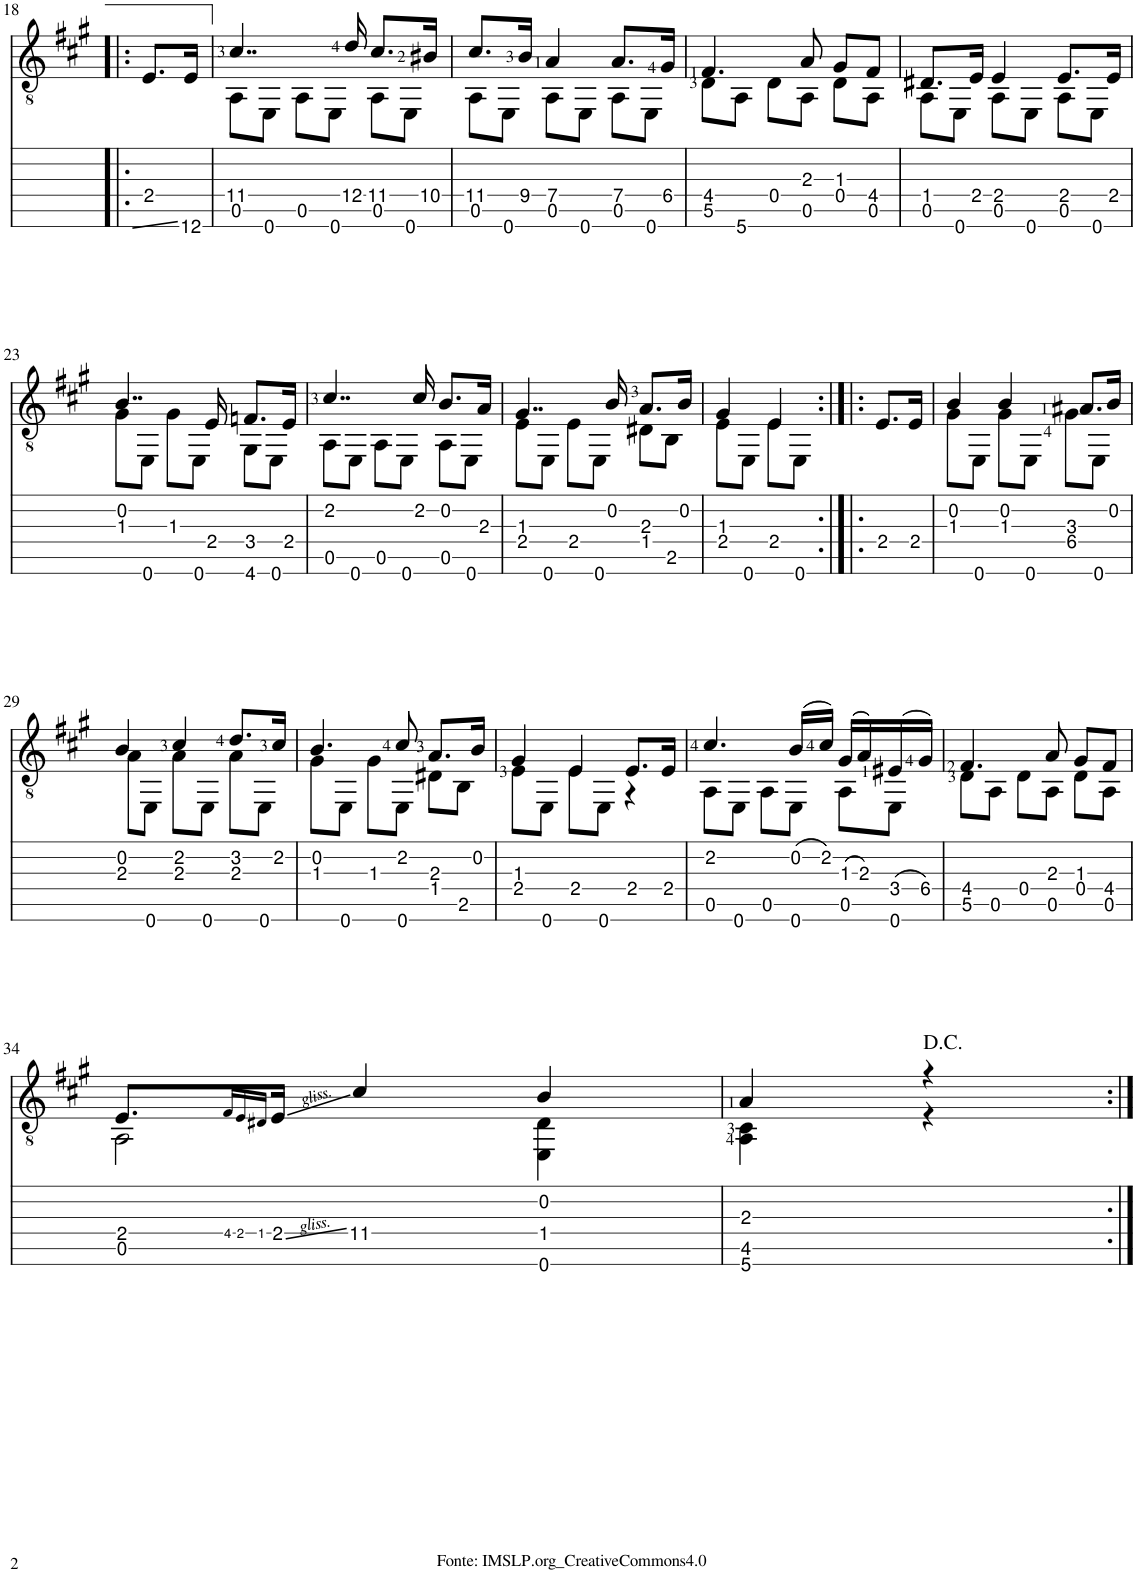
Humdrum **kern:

**kern	**kern
*part1	*part1
*staff2	*staff1
*I"Guitar	*
*I'Guit.	*
!!LO:PB:g=z
*	*clefGv2
*k[f#c#g#]	*k[f#c#g#]
*M3/4	*M3/4
=18!|:	=18!|:
8.EL	8.E/L
16EJk	16E/Jk
=19	=19
*^	*^
4..c#	8AAL	4..c#/	8AA\L
.	8EEJ	.	8EE\J
.	8AAL	.	8AA\L
.	8EEJ	.	8EE\J
16d	.	16d/	.
8.c#L	8AAL	8.c#/L	8AA\L
.	8EEJ	.	8EE\J
16B#Jk	.	16B#X/Jk	.
=20	=20	=20	=20
8.c#L	8AAL	8.c#/L	8AA\L
.	8EEJ	.	8EE\J
16BJk	.	16B/Jk	.
4A	8AAL	4A/	8AA\L
.	8EEJ	.	8EE\J
8.AL	8AAL	8.A/L	8AA\L
.	8EEJ	.	8EE\J
16G#Jk	.	16G#/Jk	.
=21	=21	=21	=21
4.F#	8DL	4.F#/	8D\L
.	8AAJ	.	8AA\J
.	8DL	.	8D\L
8A	8AAJ	8A/	8AA\J
8G#L	8DL	8G#/L	8D\L
8F#J	8AAJ	8F#/J	8AA\J
=22	=22	=22	=22
8.D#L	8AAL	8.D#X/L	8AA\L
.	8EEJ	.	8EE\J
16EJk	.	16E/Jk	.
4E	8AAL	4E/	8AA\L
.	8EEJ	.	8EE\J
8.EL	8AAL	8.E/L	8AA\L
.	8EEJ	.	8EE\J
16EJk	.	16E/Jk	.
!!LO:LB:g=z	!!
=23	=23	=23	=23
4..B	8G#L	4..B/	8G#\L
.	8EEJ	.	8EE\J
.	8G#L	.	8G#\L
.	8EEJ	.	8EE\J
16E	.	16E/	.
8.FL	8GG#L	8.Fn/L	8GG#\L
.	8EEJ	.	8EE\J
16EJk	.	16E/Jk	.
=24	=24	=24	=24
4..c#	8AAL	4..c#/	8AA\L
.	8EEJ	.	8EE\J
.	8AAL	.	8AA\L
.	8EEJ	.	8EE\J
16c#	.	16c#/	.
8.BL	8AAL	8.B/L	8AA\L
.	8EEJ	.	8EE\J
16AJk	.	16A/Jk	.
=25	=25	=25	=25
4..G#	8EL	4..G#/	8E\L
.	8EEJ	.	8EE\J
.	8EL	.	8E\L
.	8EEJ	.	8EE\J
16B	.	16B/	.
8.AL	8D#L	8.A/L	8D#X\L
.	8BBJ	.	8BB\J
16BJk	.	16B/Jk	.
=26	=26	=26	=26
4G#	8EL	4G#/	8E\L
.	8EEJ	.	8EE\J
4E	8EL	4E/	8E\L
.	8EEJ	.	8EE\J
*v	*v	*	*
*	*v	*v
=27:|!|:	=27:|!|:
8.EL	8.E/L
16EJk	16E/Jk
=28	=28
*^	*^
4B	8G#L	4B/	8G#\L
.	8EEJ	.	8EE\J
4B	8G#L	4B/	8G#\L
.	8EEJ	.	8EE\J
8.A#L	8G#L	8.A#X/L	8G#\L
.	8EEJ	.	8EE\J
16BJk	.	16B/Jk	.
!!LO:LB:g=z	!!
=29	=29	=29	=29
4B	8AL	4B/	8A\L
.	8EEJ	.	8EE\J
4c#	8AL	4c#/	8A\L
.	8EEJ	.	8EE\J
8.dL	8AL	8.d/L	8A\L
.	8EEJ	.	8EE\J
16c#Jk	.	16c#/Jk	.
=30	=30	=30	=30
4.B	8G#L	4.B/	8G#\L
.	8EEJ	.	8EE\J
.	8G#L	.	8G#\L
8c#	8EEJ	8c#/	8EE\J
8.AL	8D#L	8.A/L	8D#X\L
.	8BBJ	.	8BB\J
16BJk	.	16B/Jk	.
=31	=31	=31	=31
4G#	8EL	4G#/	8E\L
.	8EEJ	.	8EE\J
4E	8EL	4E/	8E\L
.	8EEJ	.	8EE\J
8.EL	4r	8.E/L	4r
16EJk	.	16E/Jk	.
=32	=32	=32	=32
4.c#	8AAL	4.c#/	8AA\L
.	8EEJ	.	8EE\J
.	8AAL	.	8AA\L
16BLL	8EEJ	(16B/LL	8EE\J
16c#JJ	.	16c#/JJ)	.
16G#LL	8AAL	(16G#/LL	8AA\L
16AJ	.	16A/)	.
16E#XL	8EEJ	(16E#X/	8EE\J
16G#JJ	.	16G#/JJ)	.
=33	=33	=33	=33
4.F#	8DL	4.F#/	8D\L
.	8AAJ	.	8AA\J
.	8DL	.	8D\L
8A	8AAJ	8A/	8AA\J
8G#L	8DL	8G#/L	8D\L
8F#J	8AAJ	8F#/J	8AA\J
!!LO:LB:g=z	!!
=34	=34	=34	=34
8.EL	2AA	8.E/L	2AA\
qF#	.	16qF#/LL	.
qE	.	16qE/	.
qD#	.	16qD#X/JJ	.
16EJk	.	16E/Jk	.
4c#	.	4c#/	.
4B	4EE 4D#	4B/	4EE\ 4D#\
=35	=35	=35	=35
4A	4AA 4C#	4A/	4AA\ 4C#\
4r	4r	4r	4r
*v	*v	*	*
*	*v	*v
=:|!	=:|!
*-	*-
